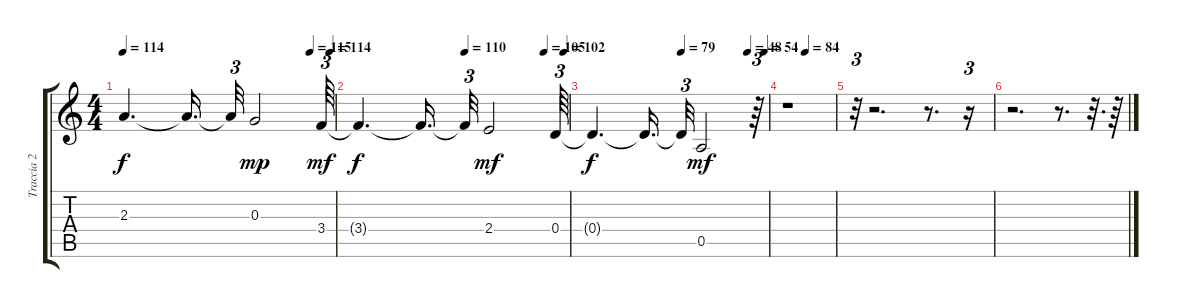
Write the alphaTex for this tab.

\track ("Traccia 2" "Traccia 2") {instrument fretlessbass}
\staff {score tabs}
\tuning (E4 B3 G3 D3 A2 E2) {hide}
\ts (4 4)
\tempo 114
\tempo (115 0.8854166666666666)
\tempo (114 0.9791666666666666)
\clef g2
\ks c
2.3{t}.4{d dy f} 2.3{t}.16{d} 2.3{t}.32{tu (3 2)} 0.3.2{dy mp} 3.4.64{tu (3 2) dy mf} |
\tempo (110 0.5104166666666666)
\tempo (105 0.8854166666666666)
\tempo (102 0.9791666666666666)
3.4{t}.4{d dy f} 3.4{t}.16{d} 3.4{t}.32{tu (3 2)} 2.4.2{dy mf} 0.4.64{tu (3 2)} |
\tempo (79 0.5104166666666666)
\tempo (48 0.8854166666666666)
\tempo (54 0.9791666666666666)
0.4{t}.4{d dy f} 0.4{t}.16{d} 0.4{t}.32{tu (3 2)} 0.5.2{dy mf} r.64{tu (3 2)} |
\tempo (84 0.3854166666666667)
r.1 |
r.32{tu (3 2)} r.2{d} r.8{d} r.16{tu (3 2)} |
r.2{d} r.8{d} r.32{d} r.64
